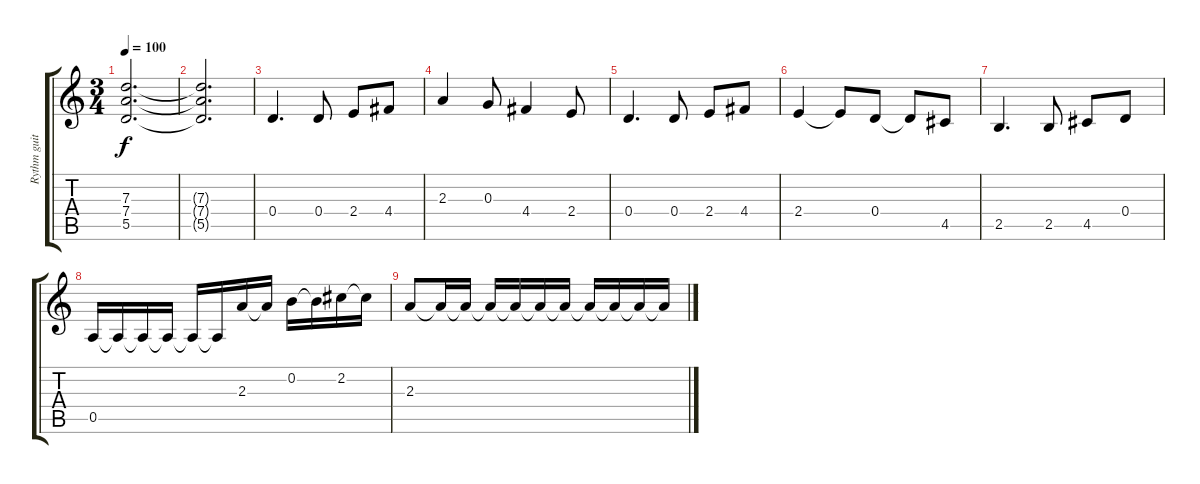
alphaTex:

\track ("Rythm guitar" "Rythm guit") {instrument distortionguitar}
\staff {score tabs}
\tuning (E4 B3 G3 D3 A2 E2) {hide}
\ts (3 4)
\tempo 100
\clef g2
\ks c
(7.3{t} 7.4{t} 5.5{t}).2{d dy f} |
(7.3{t} 7.4{t} 5.5{t}).2{d} |
0.4.4{d} 0.4.8 2.4.8 4.4.8 |
2.3.4 0.3.8 4.4.4 2.4.8 |
0.4.4{d} 0.4.8 2.4.8 4.4.8 |
2.4.4 2.4{t}.8 0.4.8 0.4{t}.8 4.5.8 |
2.5.4{d} 2.5.8 4.5.8 0.4.8 |
0.5.16 0.5{t}.16 0.5{t}.16 0.5{t}.16 0.5{t}.16 0.5{t}.16 2.3.16 2.3{t}.16 0.2.16 0.2{t}.16 2.2.16 2.2{t}.16 |
2.3.8 2.3{t}.16 2.3{t}.16 2.3{t}.16 2.3{t}.16 2.3{t}.16 2.3{t}.16 2.3{t}.16 2.3{t}.16 2.3{t}.16 2.3{t}.16
